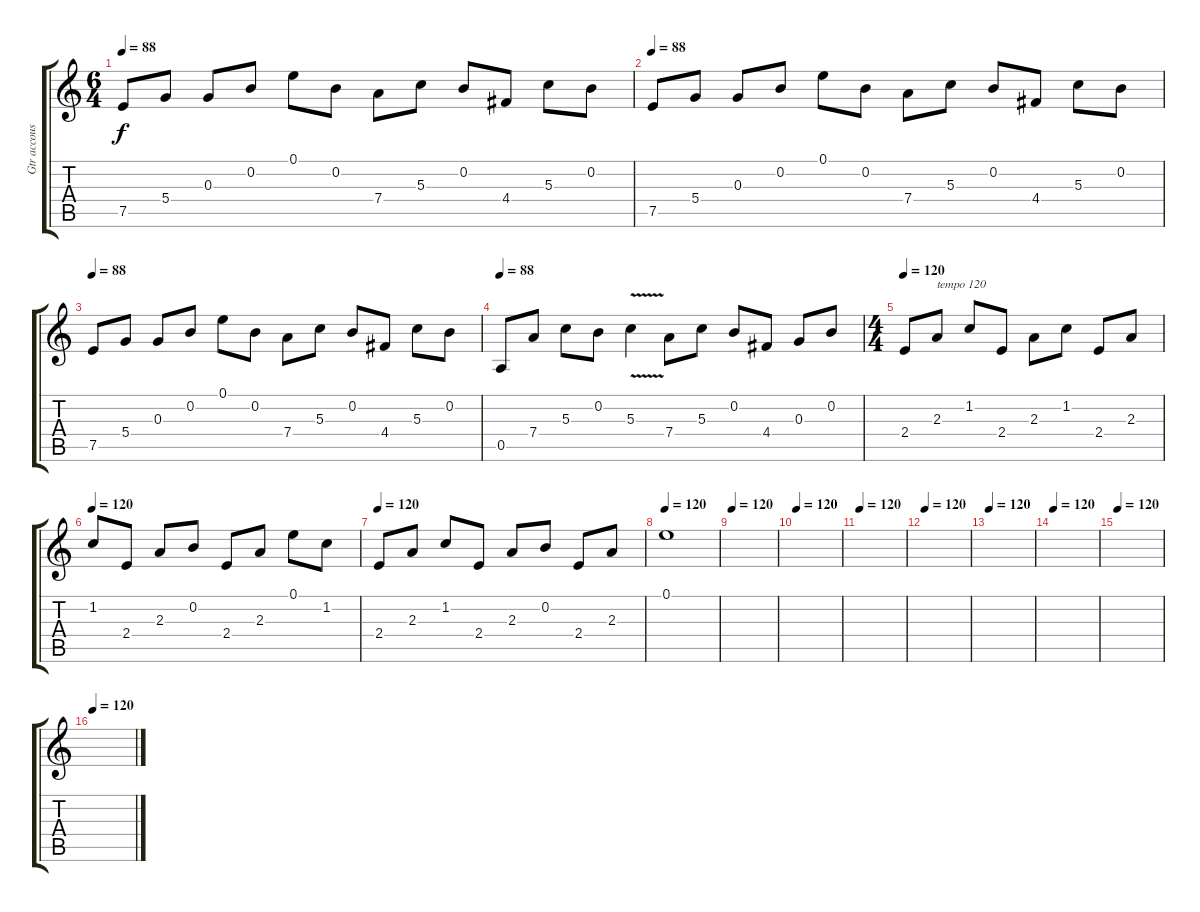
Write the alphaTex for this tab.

\track ("Gtr accoustic" "Gtr accous") {instrument acousticguitarsteel}
\staff {score tabs}
\tuning (E4 B3 G3 D3 A2 E2) {hide}
\ts (6 4)
\tempo 88
\clef g2
\ks c
7.5.8{dy f} 5.4.8 0.3.8 0.2.8 0.1.8 0.2.8 7.4.8 5.3.8 0.2.8 4.4.8 5.3.8 0.2.8 |
\tempo 88
7.5.8 5.4.8 0.3.8 0.2.8 0.1.8 0.2.8 7.4.8 5.3.8 0.2.8 4.4.8 5.3.8 0.2.8 |
\tempo 88
7.5.8 5.4.8 0.3.8 0.2.8 0.1.8 0.2.8 7.4.8 5.3.8 0.2.8 4.4.8 5.3.8 0.2.8 |
\tempo 88
0.5.8 7.4.8 5.3.8 0.2.8 5.3{v}.4 7.4.8 5.3.8 0.2.8 4.4.8 0.3.8 0.2.8 |
\ts (4 4)
\tempo 120
2.4.8 2.3.8{txt "tempo 120"} 1.2.8 2.4.8 2.3.8 1.2.8 2.4.8 2.3.8 |
\tempo 120
1.2.8 2.4.8 2.3.8 0.2.8 2.4.8 2.3.8 0.1.8 1.2.8 |
\tempo 120
2.4.8 2.3.8 1.2.8 2.4.8 2.3.8 0.2.8 2.4.8 2.3.8 |
\tempo 120
0.1.1 |
\tempo 120
|
\tempo 120
|
\tempo 120
|
\tempo 120
|
\tempo 120
|
\tempo 120
|
\tempo 120
|
\tempo 120
